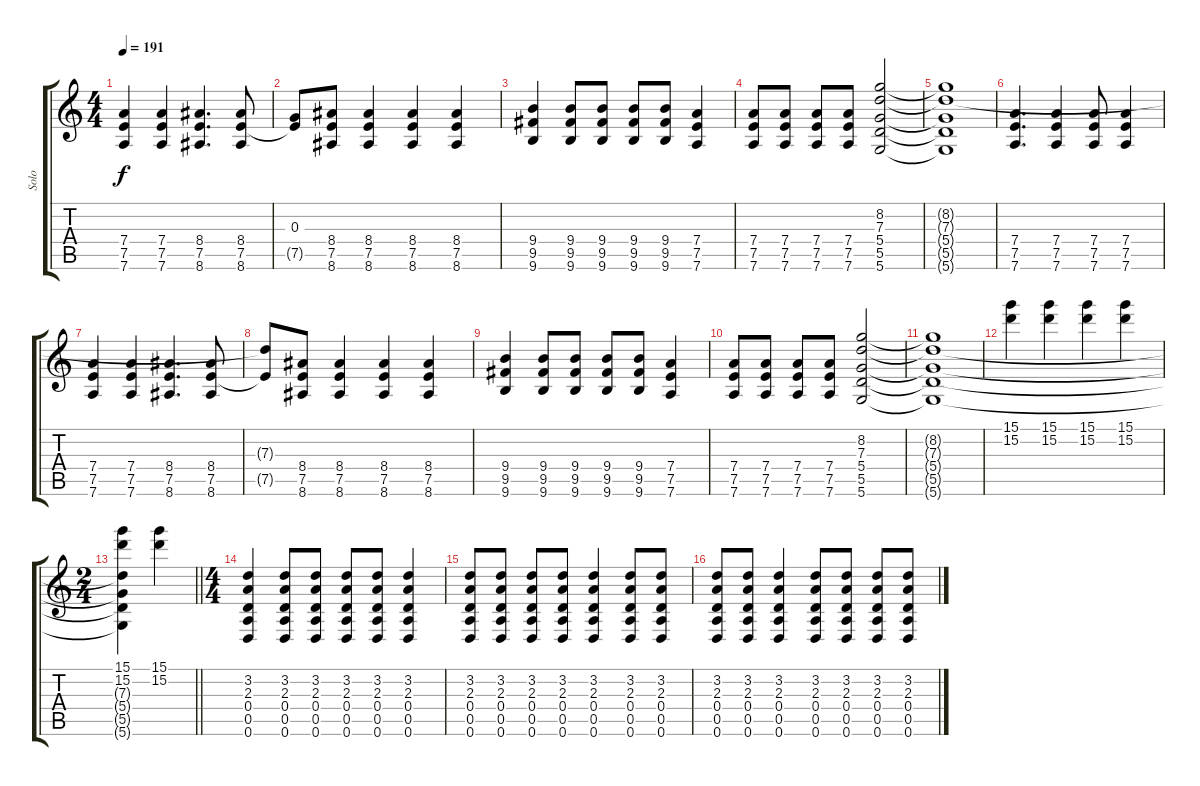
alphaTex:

\track ("Solo" "Solo") {instrument distortionguitar}
\staff {score tabs}
\tuning (E4 B3 G3 D3 A2 D2) {hide}
\ts (4 4)
\tempo 191
\clef g2
\ks c
(7.4 7.5 7.6).4{dy f} (7.4 7.5 7.6).4 (8.4 7.5 8.6).4{d} (8.4 7.5 8.6).8 |
(0.3 7.5{t}).8 (8.4 7.5 8.6).8 (8.4 7.5 8.6).4 (8.4 7.5 8.6).4 (8.4 7.5 8.6).4 |
(9.4 9.5 9.6).4 (9.4 9.5 9.6).8 (9.4 9.5 9.6).8 (9.4 9.5 9.6).8 (9.4 9.5 9.6).8 (7.4 7.5 7.6).4 |
(7.4 7.5 7.6).8 (7.4 7.5 7.6).8 (7.4 7.5 7.6).8 (7.4 7.5 7.6).8 (8.2 7.3 5.4 5.5 5.6).2 |
(8.2{t} 7.3{t} 5.4{t} 5.5{t} 5.6{t}).1 |
(7.4 7.5 7.6).4{d} (7.4 7.5 7.6).4 (7.4 7.5 7.6).8 (7.4 7.5 7.6).4 |
(7.4 7.5 7.6).4 (7.4 7.5 7.6).4 (8.4 7.5 8.6).4{d} (8.4 7.5 8.6).8 |
(7.3{t} 7.5{t}).8 (8.4 7.5 8.6).8 (8.4 7.5 8.6).4 (8.4 7.5 8.6).4 (8.4 7.5 8.6).4 |
(9.4 9.5 9.6).4 (9.4 9.5 9.6).8 (9.4 9.5 9.6).8 (9.4 9.5 9.6).8 (9.4 9.5 9.6).8 (7.4 7.5 7.6).4 |
(7.4 7.5 7.6).8 (7.4 7.5 7.6).8 (7.4 7.5 7.6).8 (7.4 7.5 7.6).8 (8.2 7.3 5.4 5.5 5.6).2 |
(8.2{t} 7.3{t} 5.4{t} 5.5{t} 5.6{t}).1 |
(15.1 15.2).4{volume 16 instrument distortionguitar} (15.1 15.2).4 (15.1 15.2).4 (15.1 15.2).4 |
\ts (2 4)
\barLineRight lightlight
(15.1 15.2 7.3{t} 5.4{t} 5.5{t} 5.6{t}).4 (15.1 15.2).4 |
\ts (4 4)
(3.2 2.3 0.4 0.5 0.6).4 (3.2 2.3 0.4 0.5 0.6).8 (3.2 2.3 0.4 0.5 0.6).8 (3.2 2.3 0.4 0.5 0.6).8 (3.2 2.3 0.4 0.5 0.6).8 (3.2 2.3 0.4 0.5 0.6).4 |
(3.2 2.3 0.4 0.5 0.6).8 (3.2 2.3 0.4 0.5 0.6).8 (3.2 2.3 0.4 0.5 0.6).8 (3.2 2.3 0.4 0.5 0.6).8 (3.2 2.3 0.4 0.5 0.6).4 (3.2 2.3 0.4 0.5 0.6).8 (3.2 2.3 0.4 0.5 0.6).8 |
(3.2 2.3 0.4 0.5 0.6).8 (3.2 2.3 0.4 0.5 0.6).8 (3.2 2.3 0.4 0.5 0.6).4 (3.2 2.3 0.4 0.5 0.6).8 (3.2 2.3 0.4 0.5 0.6).8 (3.2 2.3 0.4 0.5 0.6).8 (3.2 2.3 0.4 0.5 0.6).8
